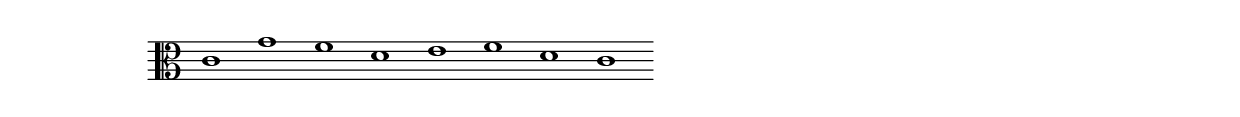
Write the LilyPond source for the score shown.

\version "2.18.2"
#(set-global-staff-size 18)
\pointAndClickOff
\paper{
  between-system-space = 2.4\cm
}
\layout {
\context {
    \Score
    \remove "Bar_number_engraver"
  }
  \context {
    \Staff
    \override VerticalAxisGroup.default-staff-staff-spacing.basic-distance = #24
  }
}

\header { 
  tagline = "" 
} 
 
global= {
  \time 4/4
  \key c \major
        \once \override Staff.TimeSignature #'stencil = ##f 
}

top = \new Voice \relative c' {
\override TextScript.outside-staff-padding = #1.6
  \set Score.timing = ##f
  \clef alto

c1 g' f d e f d c

}

\score {
	\new Staff << \global \top >>

}
